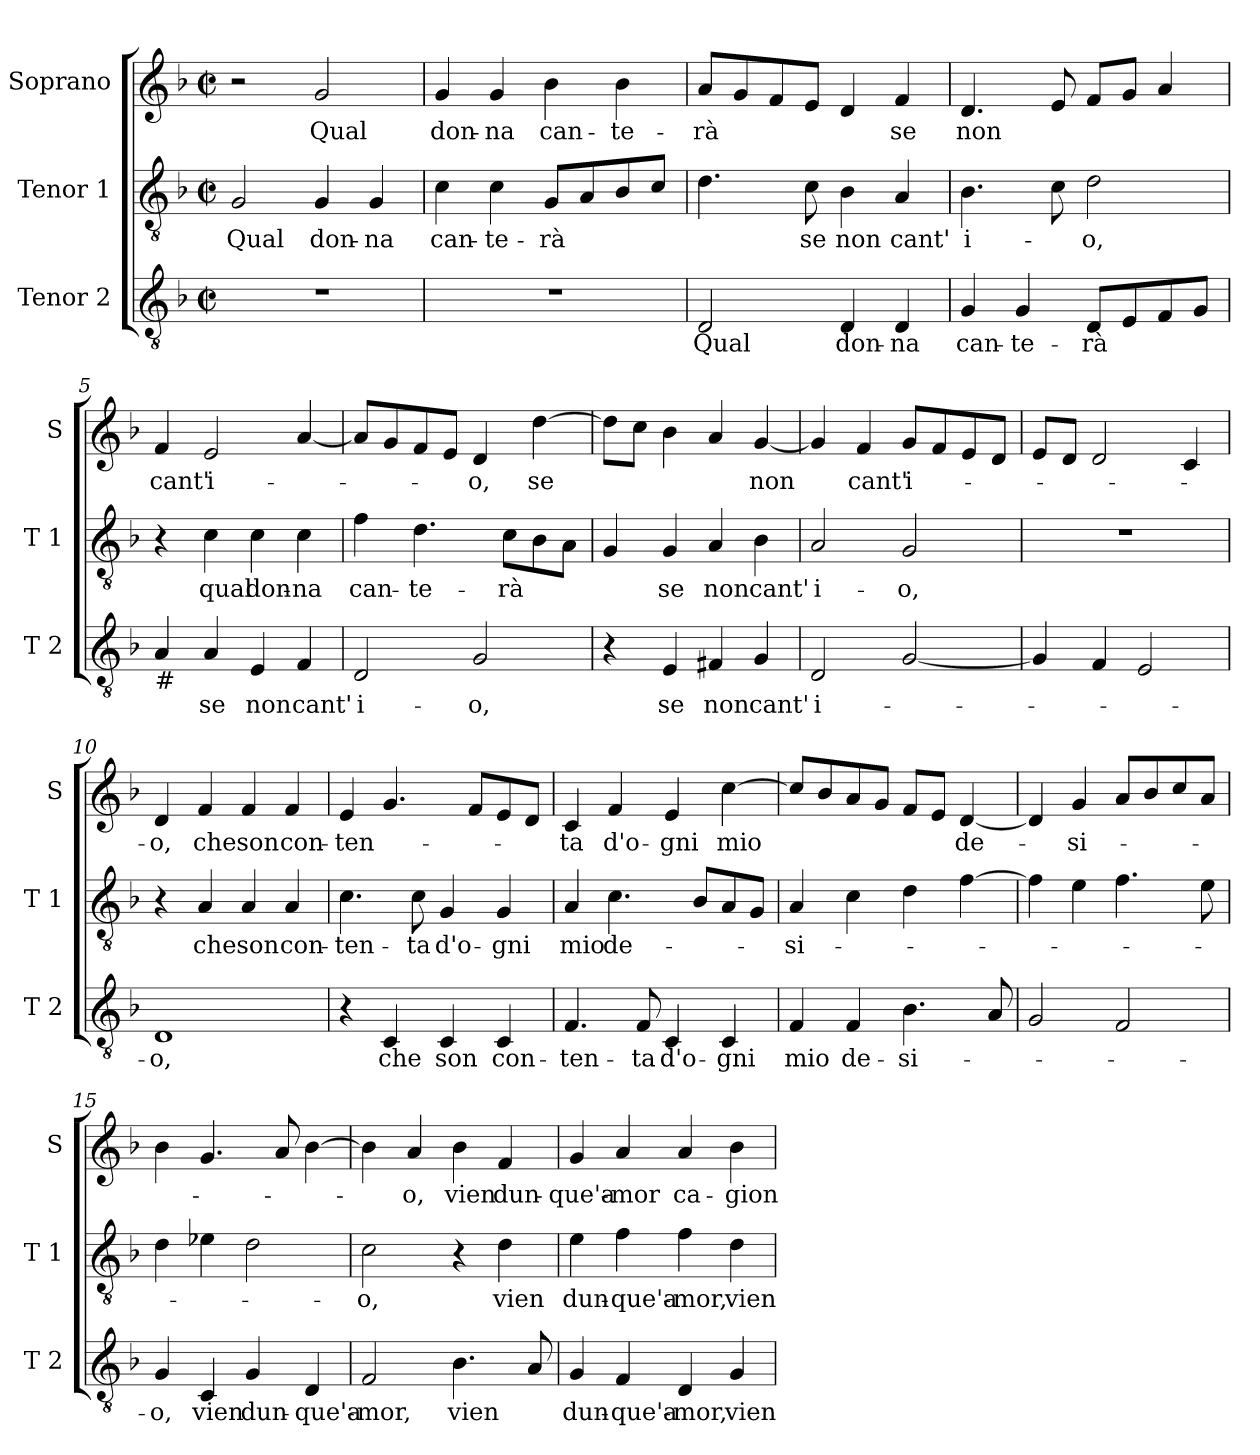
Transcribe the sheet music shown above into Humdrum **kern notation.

**kern	**text	**kern	**text	**kern	**text
*part3	*part3	*part2	*part2	*part1	*part1
*staff3	*staff3	*staff2	*staff2	*staff1	*staff1
*I"Tenor 2	*	*I"Tenor 1	*	*I"Soprano	*
*I'T 2	*	*I'T 1	*	*I'S	*
*clefGv2	*	*clefGv2	*	*clefG2	*
*k[b-]	*	*k[b-]	*	*k[b-]	*
*F:	*	*F:	*	*F:	*
*M2/2	*	*M2/2	*	*M2/2	*
*met(c|)	*	*met(c|)	*	*met(c|)	*
=1	=1	=1	=1	=1	=1
!	!	!	!LO:LY:b	!	!
1r	.	2G/	Qual	2r	.
!	!	!	!LO:LY:b	!	!LO:LY:b
.	.	4G/	don-	2g/	Qual
!	!	!	!LO:LY:b	!	!
.	.	4G/	-na	.	.
=2	=2	=2	=2	=2	=2
!	!	!	!LO:LY:b	!	!LO:LY:b
1r	.	4c\	can-	4g/	don-
!	!	!	!LO:LY:b	!	!LO:LY:b
.	.	4c\	-te-	4g/	-na
!	!	!	!LO:LY:b	!	!LO:LY:b
.	.	8G/L	-rà	4b-\	can-
.	.	8A/	.	.	.
!	!	!	!	!	!LO:LY:b
.	.	8B-/	.	4b-\	-te-
.	.	8c/J	.	.	.
=3	=3	=3	=3	=3	=3
!	!LO:LY:b	!	!	!	!LO:LY:b
2D/	Qual	4.d\	.	8a/L	-rà
.	.	.	.	8g/	.
.	.	.	.	8f/	.
!	!	!	!LO:LY:b	!	!
.	.	8c\	se	8e/J	.
!	!LO:LY:b	!	!LO:LY:b	!	!
4D/	don-	4B-\	non	4d/	.
!	!LO:LY:b	!	!LO:LY:b	!	!LO:LY:b
4D/	-na	4A/	cant'	4f/	se
=4	=4	=4	=4	=4	=4
!	!LO:LY:b	!	!LO:LY:b	!	!LO:LY:b
4G/	can-	4.B-\	i-	4.d/	non
!	!LO:LY:b	!	!	!	!
4G/	-te-	.	.	.	.
.	.	8c\	.	8e/	.
!	!LO:LY:b	!	!LO:LY:b	!	!
8D/L	-rà	2d\	-o,	8f/L	.
8E/	.	.	.	8g/J	.
8F/	.	.	.	4a/	.
8G/J	.	.	.	.	.
=5	=5	=5	=5	=5	=5
!LO:TX:b:t=#	!	!	!	!	!
!	!	!	!	!	!LO:LY:b
4A/	.	4r	.	4f/	cant'
!	!LO:LY:b	!	!LO:LY:b	!	!LO:LY:b
4A/	se	4c\	qual	2e/	i-
!	!LO:LY:b	!	!LO:LY:b	!	!
4E/	non	4c\	don-	.	.
!	!LO:LY:b	!	!LO:LY:b	!	!
4F/	cant'	4c\	-na	[4a/	.
!!LO:LB:g=z
=6	=6	=6	=6	=6	=6
!	!LO:LY:b	!	!LO:LY:b	!	!
2D/	i-	4f\	can-	8a/L]	.
.	.	.	.	8g/	.
!	!	!	!LO:LY:b	!	!
.	.	4.d\	-te-	8f/	.
.	.	.	.	8e/J	.
!	!LO:LY:b	!	!	!	!LO:LY:b
2G/	-o,	.	.	4d/	-o,
!	!	!	!LO:LY:b	!	!
.	.	8c\L	-rà	.	.
!	!	!	!	!	!LO:LY:b
.	.	8B-\	.	[4dd\	se
.	.	8A\J	.	.	.
=7	=7	=7	=7	=7	=7
4r	.	4G/	.	8dd\L]	.
.	.	.	.	8cc\J	.
!	!LO:LY:b	!	!LO:LY:b	!	!
4E/	se	4G/	se	4b-\	.
!	!LO:LY:b	!	!LO:LY:b	!	!
4F#X/	non	4A/	non	4a/	.
!	!LO:LY:b	!	!LO:LY:b	!	!LO:LY:b
4G/	cant'	4B-\	cant'	[4g/	non
=8	=8	=8	=8	=8	=8
!	!LO:LY:b	!	!LO:LY:b	!	!
2D/	i-	2A/	i-	4g/]	.
!	!	!	!	!	!LO:LY:b
.	.	.	.	4f/	cant'
!	!	!	!LO:LY:b	!	!LO:LY:b
[2G/	.	2G/	-o,	8g/L	i-
.	.	.	.	8f/	.
.	.	.	.	8e/	.
.	.	.	.	8d/J	.
=9	=9	=9	=9	=9	=9
4G/]	.	1r	.	8e/L	.
.	.	.	.	8d/J	.
4F/	.	.	.	2d/	.
2E/	.	.	.	.	.
.	.	.	.	4c/	.
=10	=10	=10	=10	=10	=10
!	!LO:LY:b	!	!	!	!LO:LY:b
1D	-o,	4r	.	4d/	-o,
!	!	!	!LO:LY:b	!	!LO:LY:b
.	.	4A/	che	4f/	che
!	!	!	!LO:LY:b	!	!LO:LY:b
.	.	4A/	son	4f/	son
!	!	!	!LO:LY:b	!	!LO:LY:b
.	.	4A/	con-	4f/	con-
!!LO:LB:g=z
=11	=11	=11	=11	=11	=11
!	!	!	!LO:LY:b	!	!LO:LY:b
4r	.	4.c\	-ten-	4e/	-ten-
!	!LO:LY:b	!	!	!	!
4C/	che	.	.	4.g/	.
!	!	!	!LO:LY:b	!	!
.	.	8c\	-ta	.	.
!	!LO:LY:b	!	!LO:LY:b	!	!
4C/	son	4G/	d'o-	.	.
.	.	.	.	8f/L	.
!	!LO:LY:b	!	!LO:LY:b	!	!
4C/	con-	4G/	-gni	8e/	.
.	.	.	.	8d/J	.
=12	=12	=12	=12	=12	=12
!	!LO:LY:b	!	!LO:LY:b	!	!LO:LY:b
4.F/	-ten-	4A/	mio	4c/	-ta
!	!	!	!LO:LY:b	!	!LO:LY:b
.	.	4.c\	de-	4f/	d'o-
!	!LO:LY:b	!	!	!	!
8F/	-ta	.	.	.	.
!	!LO:LY:b	!	!	!	!LO:LY:b
4C/	d'o-	.	.	4e/	-gni
.	.	8B-/L	.	.	.
!	!LO:LY:b	!	!	!	!LO:LY:b
4C/	-gni	8A/	.	[4cc\	mio
.	.	8G/J	.	.	.
=13	=13	=13	=13	=13	=13
!	!LO:LY:b	!	!LO:LY:b	!	!
4F/	mio	4A/	-si-	8cc/L]	.
.	.	.	.	8b-/	.
!	!LO:LY:b	!	!	!	!
4F/	de-	4c\	.	8a/	.
.	.	.	.	8g/J	.
!	!LO:LY:b	!	!	!	!
4.B-\	-si-	4d\	.	8f/L	.
.	.	.	.	8e/J	.
!	!	!	!	!	!LO:LY:b
.	.	[4f\	.	[4d/	de-
8A/	.	.	.	.	.
=14	=14	=14	=14	=14	=14
2G/	.	4f\]	.	4d/]	.
!	!	!	!	!	!LO:LY:b
.	.	4e\	.	4g/	-si-
2F/	.	4.f\	.	8a/L	.
.	.	.	.	8b-/	.
.	.	.	.	8cc/	.
.	.	8e\	.	8a/J	.
=15	=15	=15	=15	=15	=15
!	!LO:LY:b	!	!	!	!
4G/	-o,	4d\	.	4b-\	.
!	!LO:LY:b	!	!	!	!
4C/	vien	4e-X\	.	4.g/	.
!	!LO:LY:b	!	!	!	!
4G/	dun-	2d\	.	.	.
.	.	.	.	8a/	.
!	!LO:LY:b	!	!	!	!
4D/	-que'a-	.	.	[4b-\	.
!!LO:PB:g=z
=16	=16	=16	=16	=16	=16
!	!LO:LY:b	!	!LO:LY:b	!	!
2F/	-mor,	2c\	-o,	4b-\]	.
!	!	!	!	!	!LO:LY:b
.	.	.	.	4a/	-o,
!	!LO:LY:b	!	!	!	!LO:LY:b
4.B-\	vien	4r	.	4b-\	vien
!	!	!	!LO:LY:b	!	!LO:LY:b
.	.	4d\	vien	4f/	dun-
8A/	.	.	.	.	.
=17	=17	=17	=17	=17	=17
!	!LO:LY:b	!	!LO:LY:b	!	!LO:LY:b
4G/	dun-	4e\	dun-	4g/	-que'a-
!	!LO:LY:b	!	!LO:LY:b	!	!LO:LY:b
4F/	-que'a-	4f\	-que'a-	4a/	-mor
!	!LO:LY:b	!	!LO:LY:b	!	!LO:LY:b
4D/	-mor,	4f\	-mor,	4a/	ca-
!	!LO:LY:b	!	!LO:LY:b	!	!LO:LY:b
4G/	vien	4d\	vien	4b-\	-gion
=	=	=	=	=	=
*-	*-	*-	*-	*-	*-
